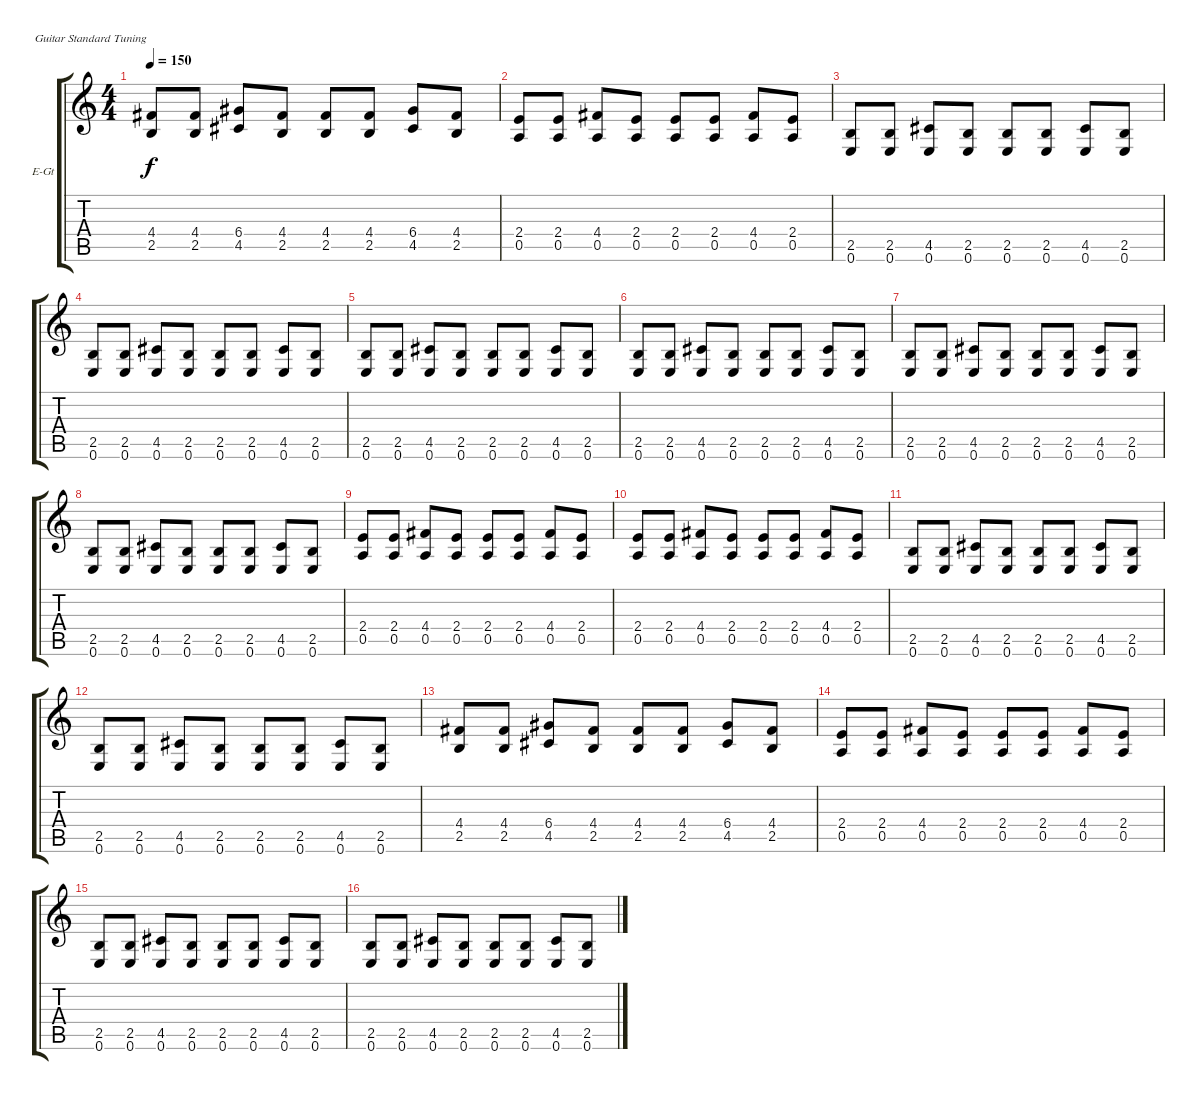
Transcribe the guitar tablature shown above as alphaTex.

\bracketExtendMode groupsimilarinstruments
\firstSystemTrackNameOrientation horizontal
\otherSystemsTrackNameOrientation horizontal
\track ("Rhythm Guitar" "E-Gt") {instrument electricguitarmuted}
\staff {score tabs}
\tuning (E4 B3 G3 D3 A2 E2)
\ts (4 4)
\tempo 150
\clef g2
\ks c
(4.4 2.5).8{dy f} (4.4 2.5).8 (6.4 4.5).8 (4.4 2.5).8 (4.4 2.5).8 (4.4 2.5).8 (6.4 4.5).8 (4.4 2.5).8 |
(2.4 0.5).8 (2.4 0.5).8 (4.4 0.5).8 (2.4 0.5).8 (2.4 0.5).8 (2.4 0.5).8 (4.4 0.5).8 (2.4 0.5).8 |
(2.5 0.6).8 (2.5 0.6).8 (4.5 0.6).8 (2.5 0.6).8 (2.5 0.6).8 (2.5 0.6).8 (4.5 0.6).8 (2.5 0.6).8 |
(2.5 0.6).8 (2.5 0.6).8 (4.5 0.6).8 (2.5 0.6).8 (2.5 0.6).8 (2.5 0.6).8 (4.5 0.6).8 (2.5 0.6).8 |
(2.5 0.6).8 (2.5 0.6).8 (4.5 0.6).8 (2.5 0.6).8 (2.5 0.6).8 (2.5 0.6).8 (4.5 0.6).8 (2.5 0.6).8 |
(2.5 0.6).8 (2.5 0.6).8 (4.5 0.6).8 (2.5 0.6).8 (2.5 0.6).8 (2.5 0.6).8 (4.5 0.6).8 (2.5 0.6).8 |
(2.5 0.6).8 (2.5 0.6).8 (4.5 0.6).8 (2.5 0.6).8 (2.5 0.6).8 (2.5 0.6).8 (4.5 0.6).8 (2.5 0.6).8 |
(2.5 0.6).8 (2.5 0.6).8 (4.5 0.6).8 (2.5 0.6).8 (2.5 0.6).8 (2.5 0.6).8 (4.5 0.6).8 (2.5 0.6).8 |
(2.4 0.5).8 (2.4 0.5).8 (4.4 0.5).8 (2.4 0.5).8 (2.4 0.5).8 (2.4 0.5).8 (4.4 0.5).8 (2.4 0.5).8 |
(2.4 0.5).8 (2.4 0.5).8 (4.4 0.5).8 (2.4 0.5).8 (2.4 0.5).8 (2.4 0.5).8 (4.4 0.5).8 (2.4 0.5).8 |
(2.5 0.6).8 (2.5 0.6).8 (4.5 0.6).8 (2.5 0.6).8 (2.5 0.6).8 (2.5 0.6).8 (4.5 0.6).8 (2.5 0.6).8 |
(2.5 0.6).8 (2.5 0.6).8 (4.5 0.6).8 (2.5 0.6).8 (2.5 0.6).8 (2.5 0.6).8 (4.5 0.6).8 (2.5 0.6).8 |
(4.4 2.5).8 (4.4 2.5).8 (6.4 4.5).8 (4.4 2.5).8 (4.4 2.5).8 (4.4 2.5).8 (6.4 4.5).8 (4.4 2.5).8 |
(2.4 0.5).8 (2.4 0.5).8 (4.4 0.5).8 (2.4 0.5).8 (2.4 0.5).8 (2.4 0.5).8 (4.4 0.5).8 (2.4 0.5).8 |
(2.5 0.6).8 (2.5 0.6).8 (4.5 0.6).8 (2.5 0.6).8 (2.5 0.6).8 (2.5 0.6).8 (4.5 0.6).8 (2.5 0.6).8 |
(2.5 0.6).8 (2.5 0.6).8 (4.5 0.6).8 (2.5 0.6).8 (2.5 0.6).8 (2.5 0.6).8 (4.5 0.6).8 (2.5 0.6).8
